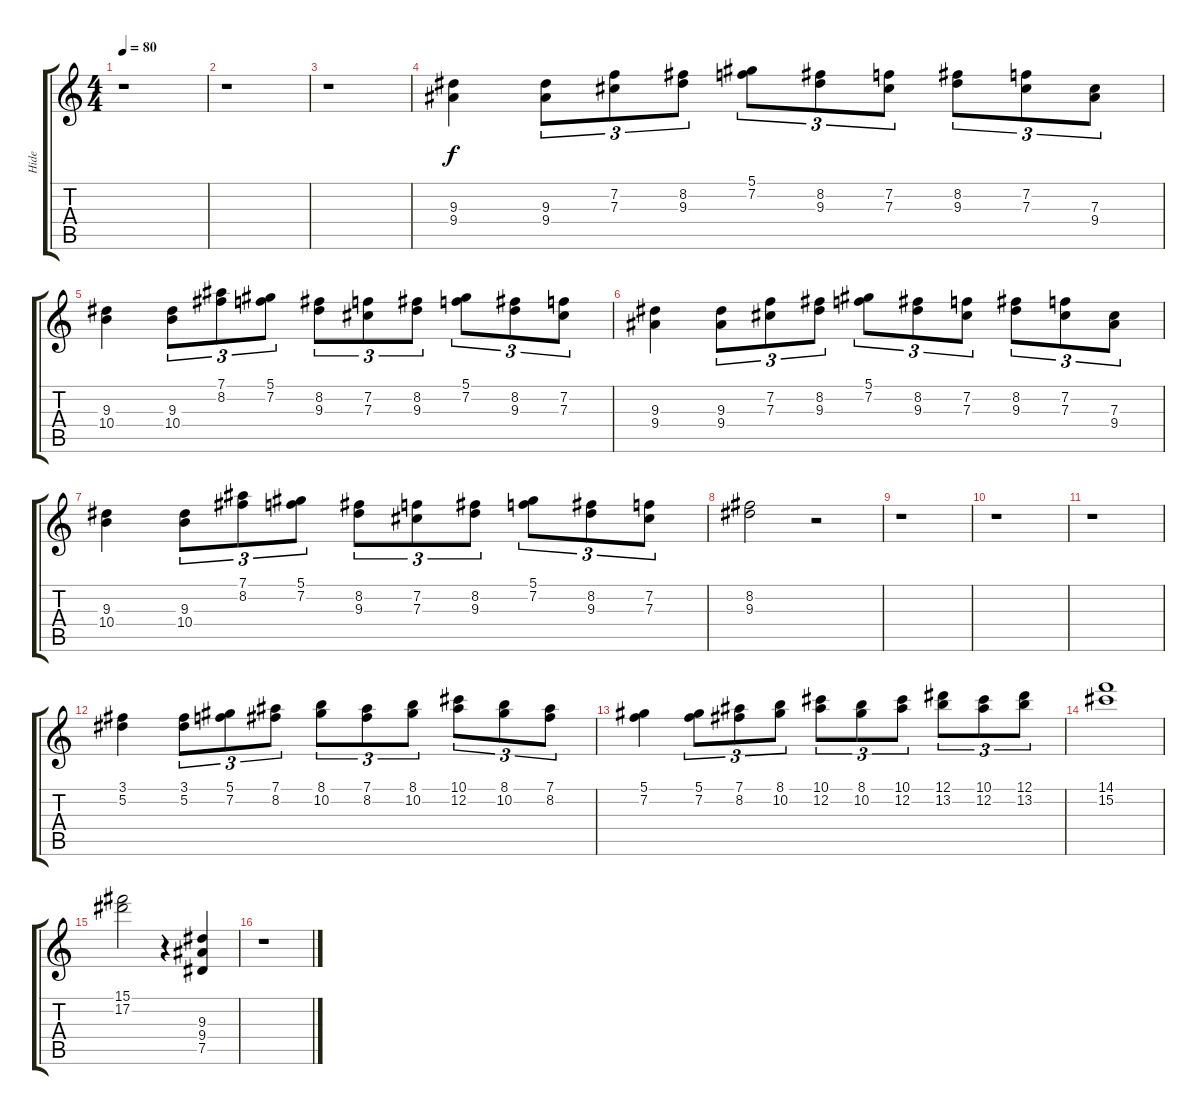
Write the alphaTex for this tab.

\track ("Hide" "Hide") {instrument distortionguitar}
\staff {score tabs}
\tuning (Eb4 Bb3 Gb3 Db3 Ab2 Eb2) {hide}
\ts (4 4)
\tempo 80
\clef g2
\ks c
r.1{dy f} |
r.1 |
r.1 |
(9.3 9.4).4{volume 16 balance 8 instrument distortionguitar} (9.3 9.4).8{tu (3 2)} (7.2 7.3).8{tu (3 2)} (8.2 9.3).8{tu (3 2)} (5.1 7.2).8{tu (3 2)} (8.2 9.3).8{tu (3 2)} (7.2 7.3).8{tu (3 2)} (8.2 9.3).8{tu (3 2)} (7.2 7.3).8{tu (3 2)} (7.3 9.4).8{tu (3 2)} |
(9.3 10.4).4 (9.3 10.4).8{tu (3 2)} (7.1 8.2).8{tu (3 2)} (5.1 7.2).8{tu (3 2)} (8.2 9.3).8{tu (3 2)} (7.2 7.3).8{tu (3 2)} (8.2 9.3).8{tu (3 2)} (5.1 7.2).8{tu (3 2)} (8.2 9.3).8{tu (3 2)} (7.2 7.3).8{tu (3 2)} |
(9.3 9.4).4 (9.3 9.4).8{tu (3 2)} (7.2 7.3).8{tu (3 2)} (8.2 9.3).8{tu (3 2)} (5.1 7.2).8{tu (3 2)} (8.2 9.3).8{tu (3 2)} (7.2 7.3).8{tu (3 2)} (8.2 9.3).8{tu (3 2)} (7.2 7.3).8{tu (3 2)} (7.3 9.4).8{tu (3 2)} |
(9.3 10.4).4 (9.3 10.4).8{tu (3 2)} (7.1 8.2).8{tu (3 2)} (5.1 7.2).8{tu (3 2)} (8.2 9.3).8{tu (3 2)} (7.2 7.3).8{tu (3 2)} (8.2 9.3).8{tu (3 2)} (5.1 7.2).8{tu (3 2)} (8.2 9.3).8{tu (3 2)} (7.2 7.3).8{tu (3 2)} |
(8.2 9.3).2 r.2 |
r.1 |
r.1 |
r.1 |
(3.1 5.2).4 (3.1 5.2).8{tu (3 2)} (5.1 7.2).8{tu (3 2)} (7.1 8.2).8{tu (3 2)} (8.1 10.2).8{tu (3 2)} (7.1 8.2).8{tu (3 2)} (8.1 10.2).8{tu (3 2)} (10.1 12.2).8{tu (3 2)} (8.1 10.2).8{tu (3 2)} (7.1 8.2).8{tu (3 2)} |
(5.1 7.2).4 (5.1 7.2).8{tu (3 2)} (7.1 8.2).8{tu (3 2)} (8.1 10.2).8{tu (3 2)} (10.1 12.2).8{tu (3 2)} (8.1 10.2).8{tu (3 2)} (10.1 12.2).8{tu (3 2)} (12.1 13.2).8{tu (3 2)} (10.1 12.2).8{tu (3 2)} (12.1 13.2).8{tu (3 2)} |
(14.1 15.2).1 |
(15.1 17.2).2 r.4 (9.3 9.4 7.5).4 |
r.1
